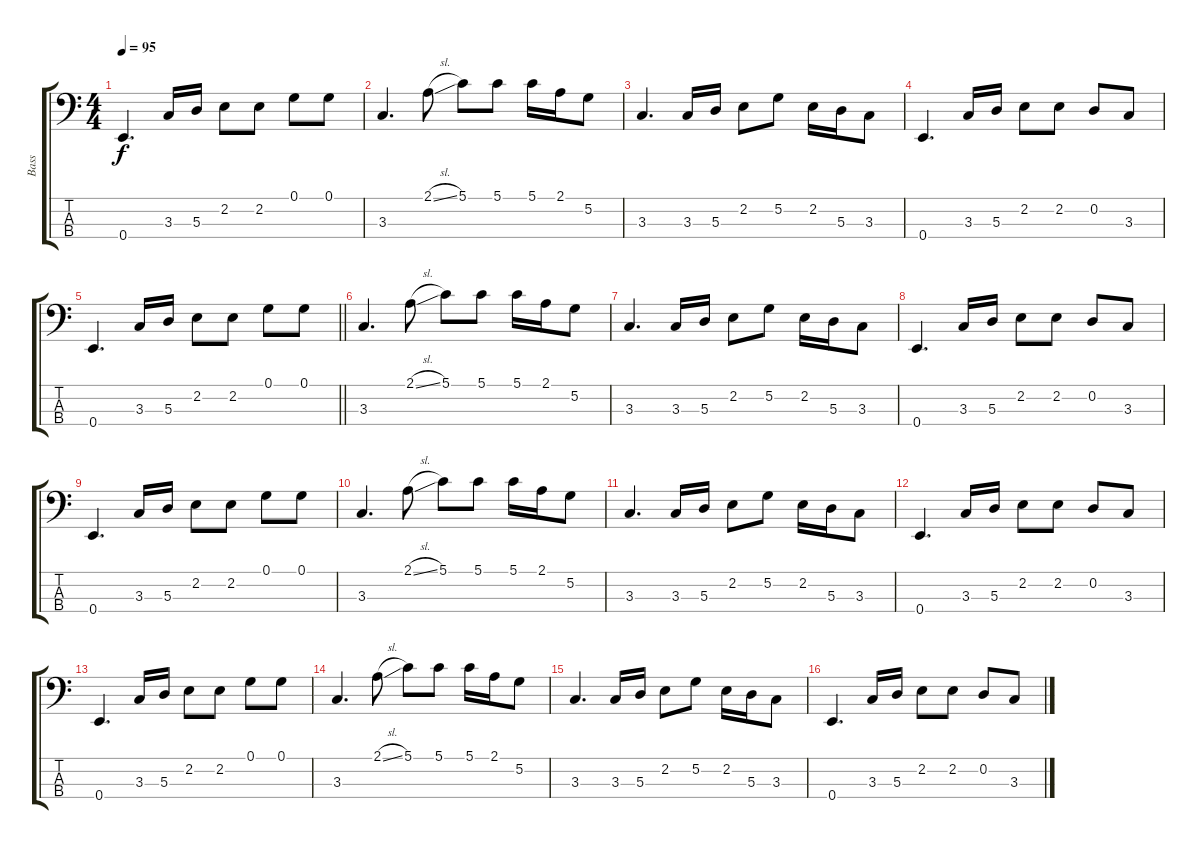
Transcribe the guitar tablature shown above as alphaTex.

\track ("Bass" "Bass") {instrument electricbassfinger}
\staff {score tabs}
\tuning (G2 D2 A1 E1) {hide}
\ts (4 4)
\tempo 95
\clef f4
\ks c
0.4.4{d dy f} 3.3.16 5.3.16 2.2.8 2.2.8 0.1.8 0.1.8 |
3.3.4{d} 2.1{sl}.8 5.1.8 5.1.8 5.1.16 2.1.16 5.2.8 |
3.3.4{d} 3.3.16 5.3.16 2.2.8 5.2.8 2.2.16 5.3.16 3.3.8 |
0.4.4{d} 3.3.16 5.3.16 2.2.8 2.2.8 0.2.8 3.3.8 |
\barLineRight lightlight
0.4.4{d} 3.3.16 5.3.16 2.2.8 2.2.8 0.1.8 0.1.8 |
3.3.4{d} 2.1{sl}.8 5.1.8 5.1.8 5.1.16 2.1.16 5.2.8 |
3.3.4{d} 3.3.16 5.3.16 2.2.8 5.2.8 2.2.16 5.3.16 3.3.8 |
0.4.4{d} 3.3.16 5.3.16 2.2.8 2.2.8 0.2.8 3.3.8 |
0.4.4{d} 3.3.16 5.3.16 2.2.8 2.2.8 0.1.8 0.1.8 |
3.3.4{d} 2.1{sl}.8 5.1.8 5.1.8 5.1.16 2.1.16 5.2.8 |
3.3.4{d} 3.3.16 5.3.16 2.2.8 5.2.8 2.2.16 5.3.16 3.3.8 |
0.4.4{d} 3.3.16 5.3.16 2.2.8 2.2.8 0.2.8 3.3.8 |
0.4.4{d} 3.3.16 5.3.16 2.2.8 2.2.8 0.1.8 0.1.8 |
3.3.4{d} 2.1{sl}.8 5.1.8 5.1.8 5.1.16 2.1.16 5.2.8 |
3.3.4{d} 3.3.16 5.3.16 2.2.8 5.2.8 2.2.16 5.3.16 3.3.8 |
0.4.4{d} 3.3.16 5.3.16 2.2.8 2.2.8 0.2.8 3.3.8
